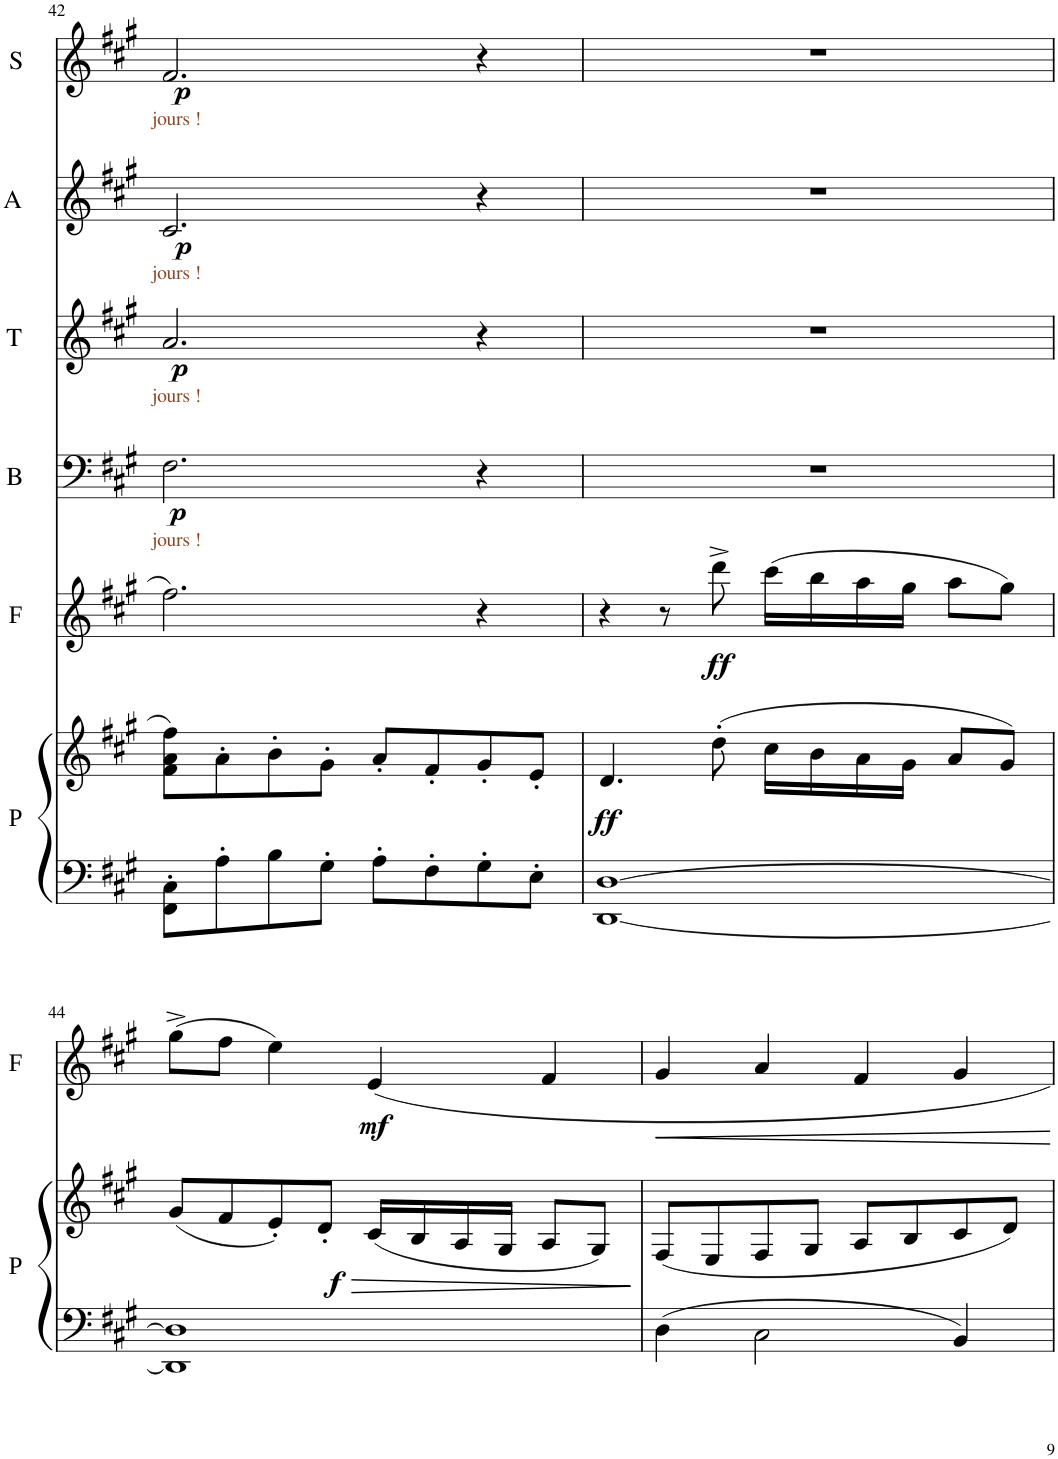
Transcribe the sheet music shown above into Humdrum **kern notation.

**kern	**kern	**dynam	**kern	**dynam	**kern	**text	**dynam	**kern	**text	**dynam	**kern	**text	**dynam	**kern	**text	**dynam
*part6	*part6	*part6	*part5	*part5	*part4	*part4	*part4	*part3	*part3	*part3	*part2	*part2	*part2	*part1	*part1	*part1
*staff7	*staff6	*staff6/7	*staff5	*staff5	*staff4	*staff4	*staff4	*staff3	*staff3	*staff3	*staff2	*staff2	*staff2	*staff1	*staff1	*staff1
*I"Piano	*	*	*I"Flute	*	*I"B	*	*	*I"T	*	*	*I"A	*	*	*I"S	*	*
*I'P	*	*	*I'F	*	*I'B	*	*	*I'T	*	*	*I'A	*	*	*I'S	*	*
!!LO:PB:g=z
*clefF4	*clefG2	*	*clefG2	*	*clefF4	*	*	*clefG2	*	*	*clefG2	*	*	*clefG2	*	*
*k[f#c#g#]	*k[f#c#g#]	*	*k[f#c#g#]	*	*k[f#c#g#]	*	*	*k[f#c#g#]	*	*	*k[f#c#g#]	*	*	*k[f#c#g#]	*	*
*M4/4	*M4/4	*	*M4/4	*	*M4/4	*	*	*M4/4	*	*	*M4/4	*	*	*M4/4	*	*
=42	=42	=42	=42	=42	=42	=42	=42	=42	=42	=42	=42	=42	=42	=42	=42	=42
!	!	!	!	!	!	!LO:LY:b:color=#8C4628	!LO:DY:b	!	!LO:LY:b:color=#8C4628	!LO:DY:b	!	!LO:LY:b:color=#8C4628	!LO:DY:b	!	!LO:LY:b:color=#8C4628	!LO:DY:b
8FF#\' 8C#\'L	8f#\ 8a\ 8ff#\L	.	2.ff#\	.	2.F#\	jours !	p	2.a/	jours !	p	2.c#/	jours !	p	2.f#/	jours !	p
8A'\	8a'\	.	.	.	.	.	.	.	.	.	.	.	.	.	.	.
8B\	8b'\	.	.	.	.	.	.	.	.	.	.	.	.	.	.	.
8G#'\J	8g#'\J	.	.	.	.	.	.	.	.	.	.	.	.	.	.	.
8A'\L	8a'/L	.	.	.	.	.	.	.	.	.	.	.	.	.	.	.
8F#'\	8f#'/	.	.	.	.	.	.	.	.	.	.	.	.	.	.	.
8G#'\	8g#'/	.	4r	.	4r	.	.	4r	.	.	4r	.	.	4r	.	.
8E'\J	8e'/J	.	.	.	.	.	.	.	.	.	.	.	.	.	.	.
=43	=43	=43	=43	=43	=43	=43	=43	=43	=43	=43	=43	=43	=43	=43	=43	=43
!	!	!LO:DY:b	!	!	!	!	!	!	!	!	!	!	!	!	!	!
[1DD [1D	4.d/	ff	4r	.	1r	.	.	1r	.	.	1r	.	.	1r	.	.
.	.	.	8r	.	.	.	.	.	.	.	.	.	.	.	.	.
!	!	!	!	!LO:DY:b	!	!	!	!	!	!	!	!	!	!	!	!
.	(8dd'\	.	8ddd^\	ff	.	.	.	.	.	.	.	.	.	.	.	.
.	16cc#\LL	.	(16ccc#\LL	.	.	.	.	.	.	.	.	.	.	.	.	.
.	16b\	.	16bb\	.	.	.	.	.	.	.	.	.	.	.	.	.
.	16a\	.	16aa\	.	.	.	.	.	.	.	.	.	.	.	.	.
.	16g#\JJ	.	16gg#\JJ	.	.	.	.	.	.	.	.	.	.	.	.	.
.	8a/L	.	8aa\L	.	.	.	.	.	.	.	.	.	.	.	.	.
.	8g#/J)	.	8gg#\J)	.	.	.	.	.	.	.	.	.	.	.	.	.
!!LO:LB:g=z
=44	=44	=44	=44	=44	=44	=44	=44	=44	=44	=44	=44	=44	=44	=44	=44	=44
1DD] 1D]	(8g#/L	.	(8gg#^\L	.	1r	.	.	1r	.	.	1r	.	.	1r	.	.
.	8f#/	.	8ff#\J	.	.	.	.	.	.	.	.	.	.	.	.	.
.	8e'/)	.	4ee\)	.	.	.	.	.	.	.	.	.	.	.	.	.
!	!	!LO:HP:b	!	!	!	!	!	!	!	!	!	!	!	!	!	!
!	!	!LO:DY:n=1:b	!	!	!	!	!	!	!	!	!	!	!	!	!	!
.	8d'/J	> f	.	.	.	.	.	.	.	.	.	.	.	.	.	.
!	!	!	!	!LO:DY:b	!	!	!	!	!	!	!	!	!	!	!	!
.	(16c#/LL	.	4e/	mf	.	.	.	.	.	.	.	.	.	.	.	.
.	16B/	.	.	.	.	.	.	.	.	.	.	.	.	.	.	.
.	16A/	.	.	.	.	.	.	.	.	.	.	.	.	.	.	.
.	16G#/JJ	.	.	.	.	.	.	.	.	.	.	.	.	.	.	.
.	8A/L	.	4f#/	.	.	.	.	.	.	.	.	.	.	.	.	.
.	8G#/J)	.	.	.	.	.	.	.	.	.	.	.	.	.	.	.
.	.	]	.	.	.	.	.	.	.	.	.	.	.	.	.	.
=45	=45	=45	=45	=45	=45	=45	=45	=45	=45	=45	=45	=45	=45	=45	=45	=45
4D\	(8F#/L	.	4g#/	.	1r	.	.	1r	.	.	1r	.	.	1r	.	.
.	8E/	.	.	.	.	.	.	.	.	.	.	.	.	.	.	.
2C#\	8F#/	.	4a/	.	.	.	.	.	.	.	.	.	.	.	.	.
.	8G#/J	.	.	.	.	.	.	.	.	.	.	.	.	.	.	.
.	8A/L	.	4f#/	.	.	.	.	.	.	.	.	.	.	.	.	.
.	8B/	.	.	.	.	.	.	.	.	.	.	.	.	.	.	.
4BB/	8c#/	.	4g#/	.	.	.	.	.	.	.	.	.	.	.	.	.
.	8d/J)	.	.	.	.	.	.	.	.	.	.	.	.	.	.	.
=	=	=	=	=	=	=	=	=	=	=	=	=	=	=	=	=
*-	*-	*-	*-	*-	*-	*-	*-	*-	*-	*-	*-	*-	*-	*-	*-	*-
